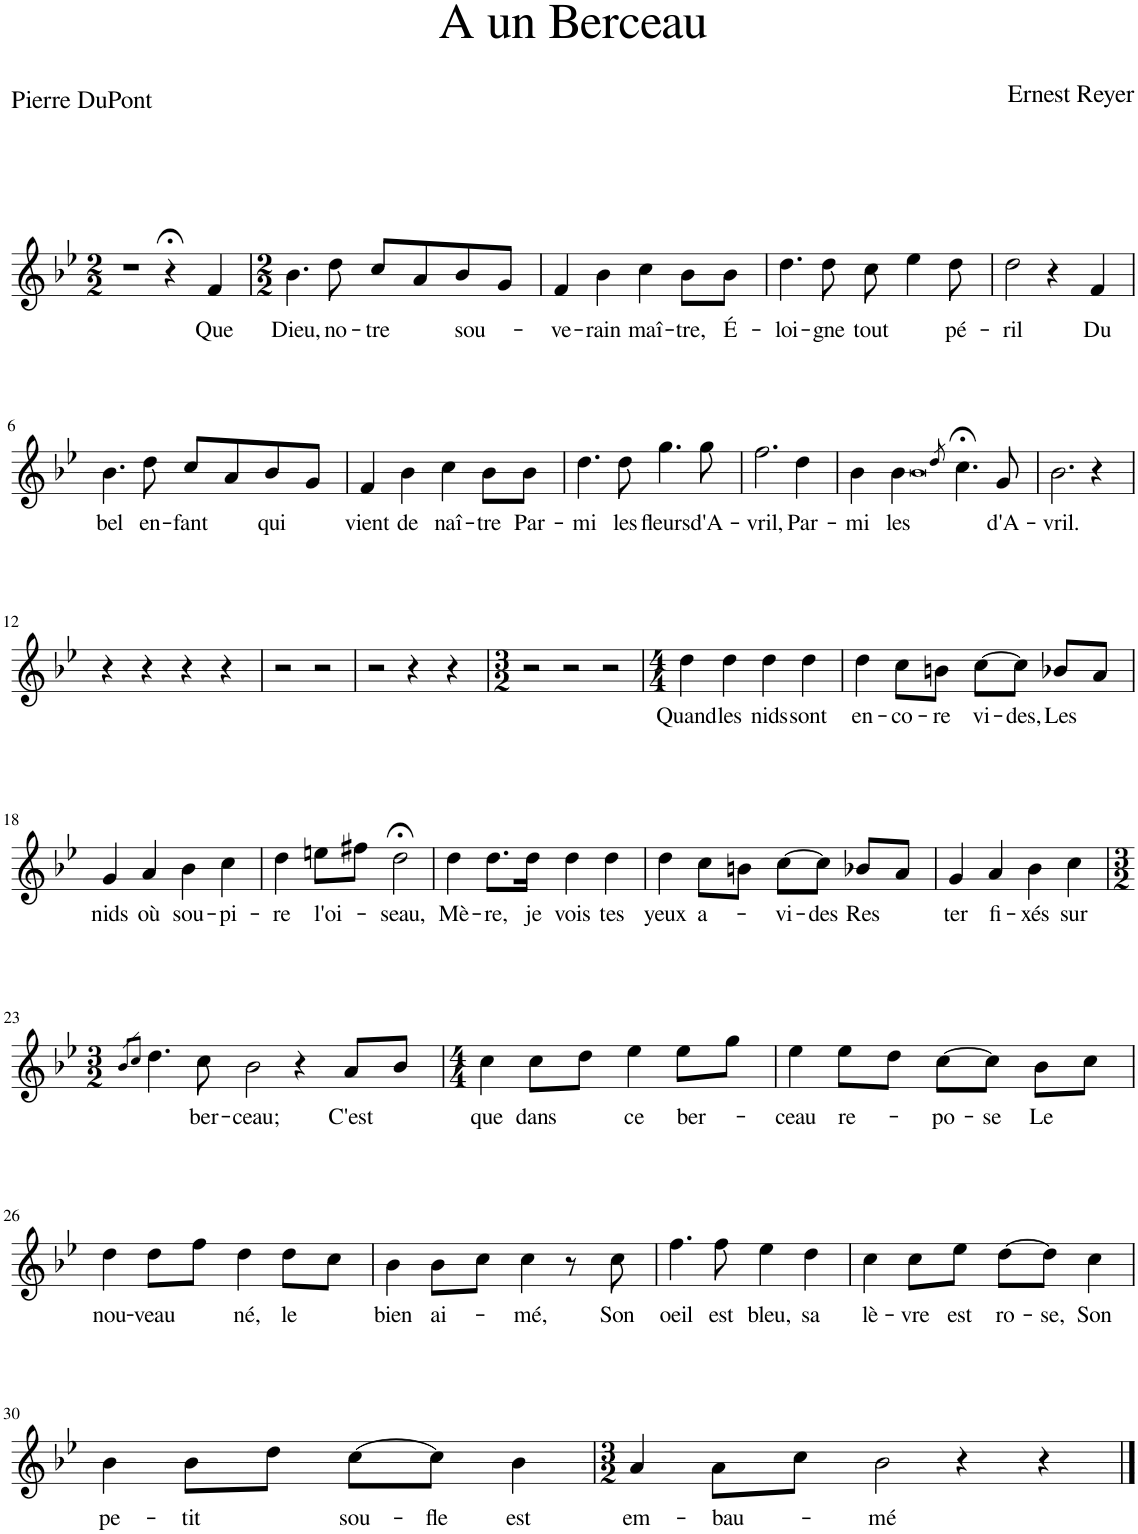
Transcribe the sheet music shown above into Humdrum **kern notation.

**kern	**text
*part1	*part1
*staff1	*staff1
*I"Piano	*
*I'Pno	*
*clefG2	*
*k[b-e-]	*
*M2/2	*
=1	=1
1r	.
4r;<	.
!	!LO:LY:b
4f/	Que
=2	=2
*M2/2	*
!	!LO:LY:b
4.b-\	Dieu,
!	!LO:LY:b
8dd\	no-
!	!LO:LY:b
8cc/L	-tre
8a/	.
!	!LO:LY:b
8b-/	sou-
8g/J	.
=3	=3
!	!LO:LY:b
4f/	-ve-
!	!LO:LY:b
4b-\	-rain
!	!LO:LY:b
4cc\	maî-
!	!LO:LY:b
8b-\L	-tre,
!	!LO:LY:b
8b-\J	É-
=4	=4
!	!LO:LY:b
4.dd\	-loi-
!	!LO:LY:b
8dd\	-gne
!	!LO:LY:b
8cc\	tout
4ee-\	.
!	!LO:LY:b
8dd\	pé-
=5	=5
!	!LO:LY:b
2dd\	-ril
4r	.
!	!LO:LY:b
4f/	Du
!!LO:LB:g=z
=6	=6
!	!LO:LY:b
4.b-\	bel
!	!LO:LY:b
8dd\	en-
!	!LO:LY:b
8cc/L	-fant
8a/	.
!	!LO:LY:b
8b-/	qui
8g/J	.
=7	=7
!	!LO:LY:b
4f/	vient
!	!LO:LY:b
4b-\	de
!	!LO:LY:b
4cc\	naî-
!	!LO:LY:b
8b-\L	-tre
!	!LO:LY:b
8b-\J	Par-
=8	=8
!	!LO:LY:b
4.dd\	-mi
!	!LO:LY:b
8dd\	les
!	!LO:LY:b
4.gg\	fleurs
!	!LO:LY:b
8gg\	d'A-
=9	=9
!	!LO:LY:b
2.ff\	-vril,
!	!LO:LY:b
4dd\	Par-
=10	=10
!	!LO:LY:b
4b-\	-mi
!	!LO:LY:b
4b-\	les
0qb-	.
8qdd/	.
4.cc;<\	.
!	!LO:LY:b
8g/	d'A-
=11	=11
!	!LO:LY:b
2.b-\	-vril.
4r	.
!!LO:LB:g=z
=12	=12
4r	.
4r	.
4r	.
4r	.
=13	=13
2r	.
2r	.
=14	=14
2r	.
4r	.
4r	.
=15	=15
*M3/2	*
2r	.
2r	.
2r	.
=16	=16
*M4/4	*
!	!LO:LY:b
4dd\	Quand
!	!LO:LY:b
4dd\	les
!	!LO:LY:b
4dd\	nids
!	!LO:LY:b
4dd\	sont
=17	=17
!	!LO:LY:b
4dd\	en-
!	!LO:LY:b
8cc\L	-co-
!	!LO:LY:b
8bn\J	-re
!	!LO:LY:b
[8cc\L	vi-
!	!LO:LY:b
8cc\J]	-des,
!	!LO:LY:b
8b-X/L	Les
8a/J	.
!!LO:LB:g=z
=18	=18
!	!LO:LY:b
4g/	nids
!	!LO:LY:b
4a/	où
!	!LO:LY:b
4b-\	sou-
!	!LO:LY:b
4cc\	-pi-
=19	=19
!	!LO:LY:b
4dd\	-re
!	!LO:LY:b
8een\L	l'oi-
8ff#X\J	.
!	!LO:LY:b
2dd;<\	-seau,
=20	=20
!	!LO:LY:b
4dd\	Mè-
!	!LO:LY:b
8.dd\L	-re,
!	!LO:LY:b
16dd\Jk	je
!	!LO:LY:b
4dd\	vois
!	!LO:LY:b
4dd\	tes
=21	=21
!	!LO:LY:b
4dd\	yeux
!	!LO:LY:b
8cc\L	a-
8bn\J	.
!	!LO:LY:b
[8cc\L	-vi-
!	!LO:LY:b
8cc\J]	-des
!	!LO:LY:b
8b-X/L	Res
8a/J	.
=22	=22
!	!LO:LY:b
4g/	-ter
!	!LO:LY:b
4a/	fi-
!	!LO:LY:b
4b-\	-xés
!	!LO:LY:b
4cc\	sur
!!LO:LB:g=z
=23	=23
*M3/2	*
8qb-/L	.
8qcc/J	.
4.dd\	.
!	!LO:LY:b
8cc\	ber-
!	!LO:LY:b
2b-\	-ceau;
4r	.
!	!LO:LY:b
8a/L	C'est
8b-/J	.
=24	=24
*M4/4	*
!	!LO:LY:b
4cc\	que
!	!LO:LY:b
8cc\L	dans
8dd\J	.
!	!LO:LY:b
4ee-\	ce
!	!LO:LY:b
8ee-\L	ber-
8gg\J	.
=25	=25
!	!LO:LY:b
4ee-\	-ceau
!	!LO:LY:b
8ee-\L	re-
8dd\J	.
!	!LO:LY:b
[8cc\L	-po-
!	!LO:LY:b
8cc\J]	-se
!	!LO:LY:b
8b-\L	Le
8cc\J	.
!!LO:LB:g=z
=26	=26
!	!LO:LY:b
4dd\	nou-
!	!LO:LY:b
8dd\L	-veau
8ff\J	.
!	!LO:LY:b
4dd\	né,
!	!LO:LY:b
8dd\L	le
8cc\J	.
=27	=27
!	!LO:LY:b
4b-\	bien
!	!LO:LY:b
8b-\L	ai-
8cc\J	.
!	!LO:LY:b
4cc\	-mé,
8r	.
!	!LO:LY:b
8cc\	Son
=28	=28
!	!LO:LY:b
4.ff\	oeil
!	!LO:LY:b
8ff\	est
!	!LO:LY:b
4ee-\	bleu,
!	!LO:LY:b
4dd\	sa
=29	=29
!	!LO:LY:b
4cc\	lè-
!	!LO:LY:b
8cc\L	-vre
!	!LO:LY:b
8ee-\J	est
!	!LO:LY:b
[8dd\L	ro-
!	!LO:LY:b
8dd\J]	-se,
!	!LO:LY:b
4cc\	Son
!!LO:LB:g=z
=30	=30
!	!LO:LY:b
4b-\	pe-
!	!LO:LY:b
8b-\L	-tit
8dd\J	.
!	!LO:LY:b
[8cc\L	sou-
!	!LO:LY:b
8cc\J]	-fle
!	!LO:LY:b
4b-\	est
=31	=31
*M3/2	*
!	!LO:LY:b
4a/	em-
!	!LO:LY:b
8a\L	-bau-
8cc\J	.
!	!LO:LY:b
2b-\	-mé
4r	.
4r	.
==	==
*-	*-
